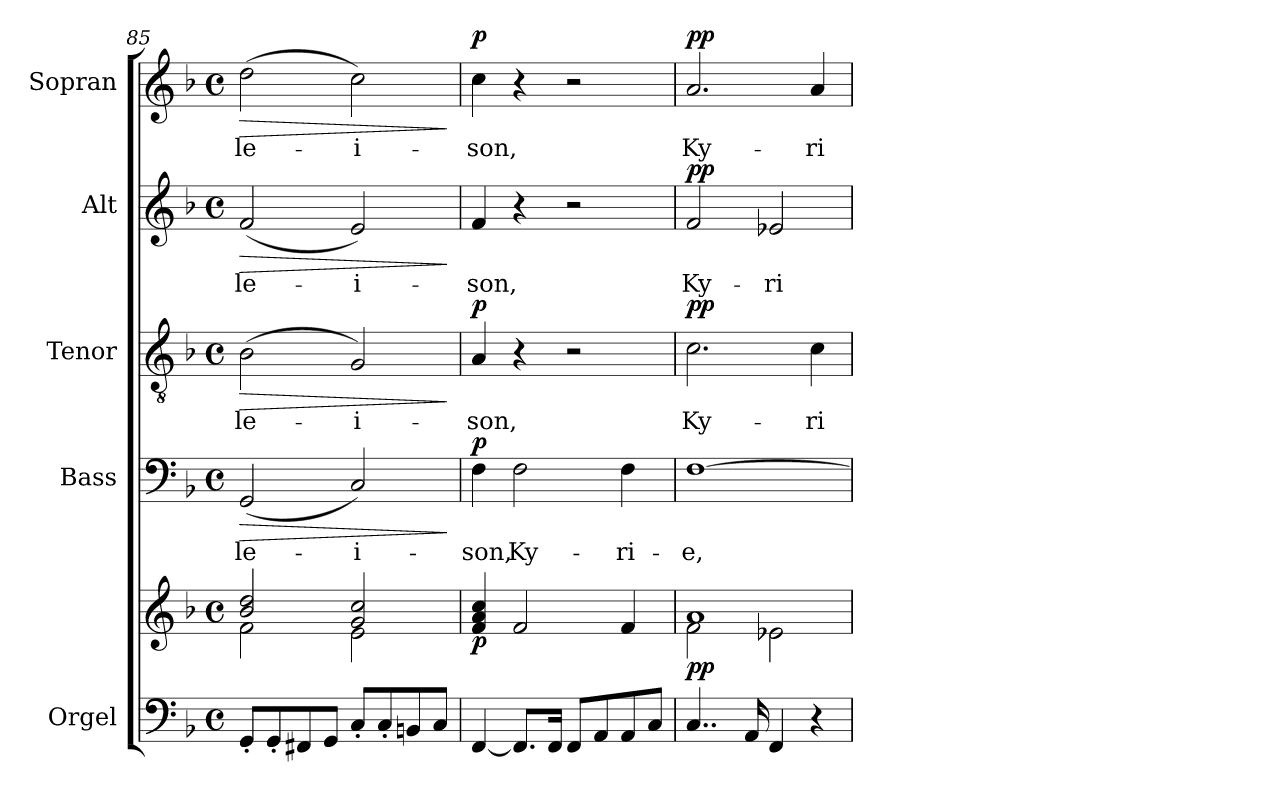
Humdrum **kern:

**kern	**kern	**dynam	**kern	**text	**dynam	**kern	**text	**dynam	**kern	**text	**dynam	**kern	**text	**dynam
*part5	*part5	*part5	*part4	*part4	*part4	*part3	*part3	*part3	*part2	*part2	*part2	*part1	*part1	*part1
*staff6	*staff5	*staff5/6	*staff4	*staff4	*staff4	*staff3	*staff3	*staff3	*staff2	*staff2	*staff2	*staff1	*staff1	*staff1
*I"Orgel	*	*	*I"Bass	*	*	*I"Tenor	*	*	*I"Alt	*	*	*I"Sopran	*	*
*I'Org.	*	*	*I'B.	*	*	*I'T.	*	*	*I'A.	*	*	*I'S.	*	*
*clefF4	*clefG2	*	*clefF4	*	*	*clefGv2	*	*	*clefG2	*	*	*clefG2	*	*
*k[b-]	*k[b-]	*	*k[b-]	*	*	*k[b-]	*	*	*k[b-]	*	*	*k[b-]	*	*
*F:	*F:	*	*F:	*	*	*F:	*	*	*F:	*	*	*F:	*	*
*M4/4	*M4/4	*	*M4/4	*	*	*M4/4	*	*	*M4/4	*	*	*M4/4	*	*
*met(c)	*met(c)	*	*met(c)	*	*	*met(c)	*	*	*met(c)	*	*	*met(c)	*	*
=85	=85	=85	=85	=85	=85	=85	=85	=85	=85	=85	=85	=85	=85	=85
*	*^	*	*	*	*	*	*	*	*	*	*	*	*	*
!	!	!	!	!	!LO:LY:b	!LO:HP:b	!	!LO:LY:b	!LO:HP:b	!	!LO:LY:b	!LO:HP:b	!	!LO:LY:b	!LO:HP:b
8GG'</L	2b-/ 2dd/	2f\	.	(2GG/	-le-	>	(>2B-\	-le-	>	(<2f/	-le-	>	(>2dd\	-le-	>
8GG'</	.	.	.	.	.	.	.	.	.	.	.	.	.	.	.
8FF#X/	.	.	.	.	.	.	.	.	.	.	.	.	.	.	.
8GG/J	.	.	.	.	.	.	.	.	.	.	.	.	.	.	.
!	!	!	!	!	!LO:LY:b	!	!	!LO:LY:b	!	!	!LO:LY:b	!	!	!LO:LY:b	!
8C'</L	2g/ 2cc/	2e\	.	2C/)	-i-	.	2G/)	-i-	.	2e/)	-i-	.	2cc\)	-i-	.
8C'</	.	.	.	.	.	.	.	.	.	.	.	.	.	.	.
8BBn/	.	.	.	.	.	.	.	.	.	.	.	.	.	.	.
8C/J	.	.	.	.	.	.	.	.	.	.	.	.	.	.	.
*	*v	*v	*	*	*	*	*	*	*	*	*	*	*	*	*
.	.	.	.	.	]	.	.	]	.	.	]	.	.	]
=86	=86	=86	=86	=86	=86	=86	=86	=86	=86	=86	=86	=86	=86	=86
!	!	!LO:DY:b	!	!LO:LY:b	!LO:DY:a	!	!LO:LY:b	!LO:DY:a	!	!LO:LY:b	!	!	!LO:LY:b	!LO:DY:a
[4FF/	4f/ 4a/ 4cc/	p	4F\	-son,	p	4A/	-son,	p	4f/	-son,	.	4cc\	-son,	p
!	!	!	!	!LO:LY:b	!	!	!	!	!	!	!	!	!	!
8.FF/L]	2f/	.	2F\	Ky-	.	4r	.	.	4r	.	.	4r	.	.
16FF/Jk	.	.	.	.	.	.	.	.	.	.	.	.	.	.
8FF/L	.	.	.	.	.	2r	.	.	2r	.	.	2r	.	.
8AA/	.	.	.	.	.	.	.	.	.	.	.	.	.	.
!	!	!	!	!LO:LY:b	!	!	!	!	!	!	!	!	!	!
8AA/	4f/	.	4F\	-ri-	.	.	.	.	.	.	.	.	.	.
8C/J	.	.	.	.	.	.	.	.	.	.	.	.	.	.
!!LO:PB:g=z
=87	=87	=87	=87	=87	=87	=87	=87	=87	=87	=87	=87	=87	=87	=87
*	*^	*	*	*	*	*	*	*	*	*	*	*	*	*
!	!	!	!LO:DY:b	!	!LO:LY:b	!	!	!LO:LY:b	!LO:DY:a	!	!LO:LY:b	!LO:DY:a	!	!LO:LY:b	!LO:DY:a
4..C/	1a	2f\	pp	[1F	-e,	.	2.c\	Ky-	pp	2f/	Ky-	pp	2.a/	Ky-	pp
16AA/	.	.	.	.	.	.	.	.	.	.	.	.	.	.	.
!	!	!	!	!	!	!	!	!	!	!	!LO:LY:b	!	!	!	!
4FF/	.	2e-X\	.	.	.	.	.	.	.	2e-X/	-ri-	.	.	.	.
!	!	!	!	!	!	!	!	!LO:LY:b	!	!	!	!	!	!LO:LY:b	!
4r	.	.	.	.	.	.	4c\	-ri-	.	.	.	.	4a/	-ri-	.
*	*v	*v	*	*	*	*	*	*	*	*	*	*	*	*	*
=	=	=	=	=	=	=	=	=	=	=	=	=	=	=
*-	*-	*-	*-	*-	*-	*-	*-	*-	*-	*-	*-	*-	*-	*-
